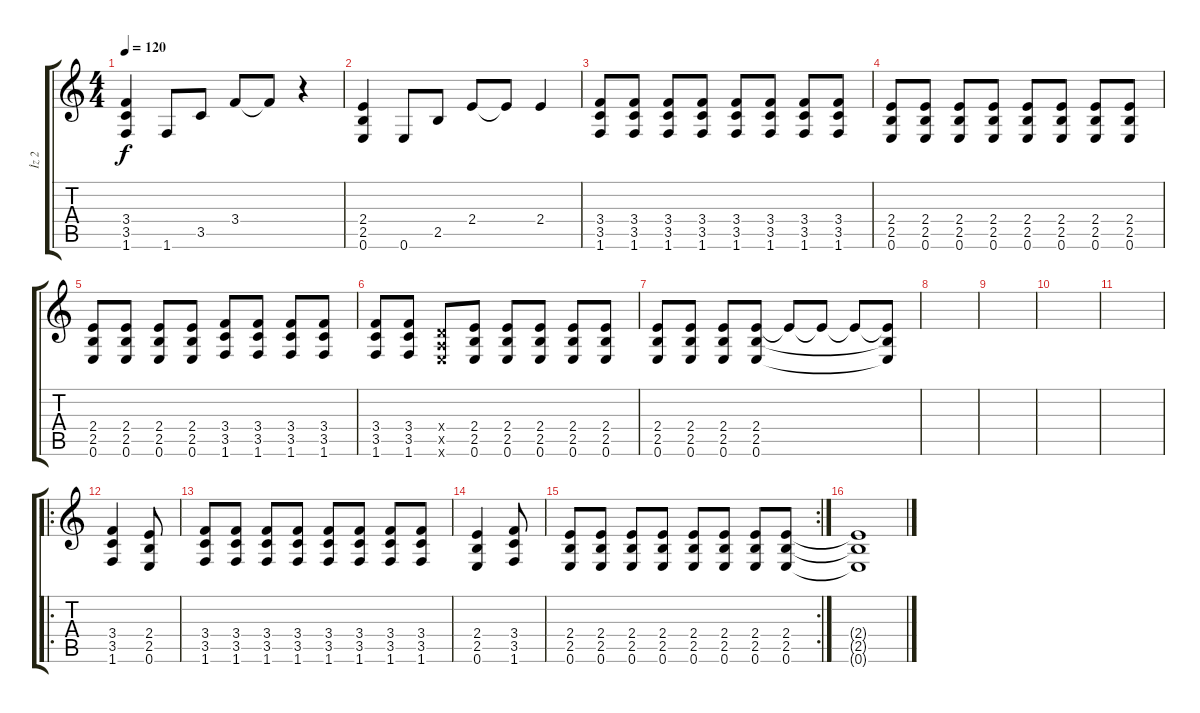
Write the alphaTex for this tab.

\track ("İz 2" "İz 2") {instrument electricguitarmuted}
\staff {score tabs}
\tuning (E4 B3 G3 D3 A2 E2) {hide}
\ts (4 4)
\tempo 120
\clef g2
\ks c
(3.4 3.5 1.6).4{dy f instrument distortionguitar} 1.6.8 3.5.8 3.4.8 3.4{t}.8 r.4 |
(2.4 2.5 0.6).4 0.6.8 2.5.8 2.4.8 2.4{t}.8 2.4.4 |
(3.4 3.5 1.6).8 (3.4 3.5 1.6).8 (3.4 3.5 1.6).8 (3.4 3.5 1.6).8 (3.4 3.5 1.6).8 (3.4 3.5 1.6).8 (3.4 3.5 1.6).8 (3.4 3.5 1.6).8 |
(2.4 2.5 0.6).8 (2.4 2.5 0.6).8 (2.4 2.5 0.6).8 (2.4 2.5 0.6).8 (2.4 2.5 0.6).8 (2.4 2.5 0.6).8 (2.4 2.5 0.6).8 (2.4 2.5 0.6).8 |
(2.4 2.5 0.6).8 (2.4 2.5 0.6).8 (2.4 2.5 0.6).8 (2.4 2.5 0.6).8 (3.4 3.5 1.6).8 (3.4 3.5 1.6).8 (3.4 3.5 1.6).8 (3.4 3.5 1.6).8 |
(3.4 3.5 1.6).8 (3.4 3.5 1.6).8 (0.4{x} 0.5{x} 0.6{x}).8 (2.4 2.5 0.6).8 (2.4 2.5 0.6).8 (2.4 2.5 0.6).8 (2.4 2.5 0.6).8 (2.4 2.5 0.6).8 |
(2.4 2.5 0.6).8 (2.4 2.5 0.6).8 (2.4 2.5 0.6).8 (2.4 2.5 0.6).8 2.4{t}.8 2.4{t}.8 2.4{t}.8 (2.4{t} 2.5{t} 0.6{t}).8 |
|
|
|
|
\ro
(3.4 3.5 1.6).4{instrument distortionguitar} (2.4 2.5 0.6).8 |
(3.4 3.5 1.6).8 (3.4 3.5 1.6).8 (3.4 3.5 1.6).8 (3.4 3.5 1.6).8 (3.4 3.5 1.6).8 (3.4 3.5 1.6).8 (3.4 3.5 1.6).8 (3.4 3.5 1.6).8 |
(2.4 2.5 0.6).4 (3.4 3.5 1.6).8 |
\rc 2
(2.4 2.5 0.6).8 (2.4 2.5 0.6).8 (2.4 2.5 0.6).8 (2.4 2.5 0.6).8 (2.4 2.5 0.6).8 (2.4 2.5 0.6).8 (2.4 2.5 0.6).8 (2.4 2.5 0.6).8 |
(2.4{t} 2.5{t} 0.6{t}).1
